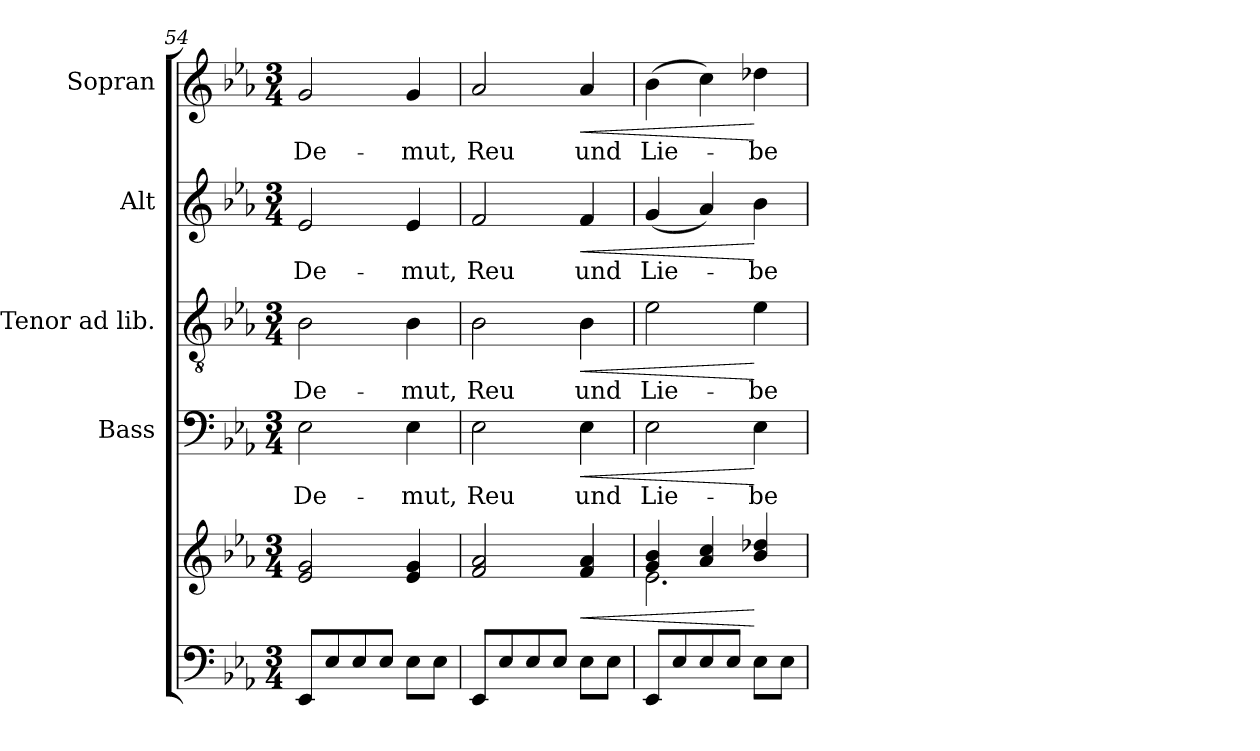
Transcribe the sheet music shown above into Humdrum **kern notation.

**kern	**kern	**dynam	**kern	**text	**dynam	**kern	**text	**dynam	**kern	**text	**dynam	**kern	**text	**dynam
*part5	*part5	*part5	*part4	*part4	*part4	*part3	*part3	*part3	*part2	*part2	*part2	*part1	*part1	*part1
*staff6	*staff5	*staff5/6	*staff4	*staff4	*staff4	*staff3	*staff3	*staff3	*staff2	*staff2	*staff2	*staff1	*staff1	*staff1
*	*	*	*I"Bass	*	*	*I"Tenor ad lib.	*	*	*I"Alt	*	*	*I"Sopran	*	*
*	*	*	*I'B.	*	*	*I'T.	*	*	*I'A.	*	*	*I'S.	*	*
*clefF4	*clefG2	*	*clefF4	*	*	*clefGv2	*	*	*clefG2	*	*	*clefG2	*	*
*k[b-e-a-]	*k[b-e-a-]	*	*k[b-e-a-]	*	*	*k[b-e-a-]	*	*	*k[b-e-a-]	*	*	*k[b-e-a-]	*	*
*E-:	*E-:	*	*E-:	*	*	*E-:	*	*	*E-:	*	*	*E-:	*	*
*M3/4	*M3/4	*	*M3/4	*	*	*M3/4	*	*	*M3/4	*	*	*M3/4	*	*
=54	=54	=54	=54	=54	=54	=54	=54	=54	=54	=54	=54	=54	=54	=54
!	!	!	!	!LO:LY:b	!	!	!LO:LY:b	!	!	!LO:LY:b	!	!	!LO:LY:b	!
8EE-/L	2e-/ 2g/	.	2E-\	De-	.	2B-\	De-	.	2e-/	De-	.	2g/	De-	.
8E-/	.	.	.	.	.	.	.	.	.	.	.	.	.	.
8E-/	.	.	.	.	.	.	.	.	.	.	.	.	.	.
8E-/J	.	.	.	.	.	.	.	.	.	.	.	.	.	.
!	!	!	!	!LO:LY:b	!	!	!LO:LY:b	!	!	!LO:LY:b	!	!	!LO:LY:b	!
8E-\L	4e-/ 4g/	.	4E-\	-mut,	.	4B-\	-mut,	.	4e-/	-mut,	.	4g/	-mut,	.
8E-\J	.	.	.	.	.	.	.	.	.	.	.	.	.	.
!!LO:LB:g=z
=55	=55	=55	=55	=55	=55	=55	=55	=55	=55	=55	=55	=55	=55	=55
!	!	!	!	!LO:LY:b	!	!	!LO:LY:b	!	!	!LO:LY:b	!	!	!LO:LY:b	!
8EE-/L	2f/ 2a-/	.	2E-\	Reu	.	2B-\	Reu	.	2f/	Reu	.	2a-/	Reu	.
8E-/	.	.	.	.	.	.	.	.	.	.	.	.	.	.
8E-/	.	.	.	.	.	.	.	.	.	.	.	.	.	.
8E-/J	.	.	.	.	.	.	.	.	.	.	.	.	.	.
!	!	!LO:HP:b	!	!LO:LY:b	!LO:HP:b	!	!LO:LY:b	!LO:HP:b	!	!LO:LY:b	!LO:HP:b	!	!LO:LY:b	!LO:HP:b
8E-\L	4f/ 4a-/	<	4E-\	und	<	4B-\	und	<	4f/	und	<	4a-/	und	<
8E-\J	.	.	.	.	.	.	.	.	.	.	.	.	.	.
=56	=56	=56	=56	=56	=56	=56	=56	=56	=56	=56	=56	=56	=56	=56
*	*^	*	*	*	*	*	*	*	*	*	*	*	*	*
!	!	!	!	!	!LO:LY:b	!	!	!LO:LY:b	!	!	!LO:LY:b	!	!	!LO:LY:b	!
8EE-/L	4g/ 4b-/	2.e-\	.	2E-\	Lie-	.	2e-\	Lie-	.	(<4g/	Lie-	.	(>4b-\	Lie-	.
8E-/	.	.	.	.	.	.	.	.	.	.	.	.	.	.	.
8E-/	4a-/ 4cc/	.	.	.	.	.	.	.	.	4a-/)	.	.	4cc\)	.	.
8E-/J	.	.	.	.	.	.	.	.	.	.	.	.	.	.	.
!	!	!	!	!	!LO:LY:b	!	!	!LO:LY:b	!	!	!LO:LY:b	!	!	!LO:LY:b	!
8E-\L	4b-/ 4dd-X/	.	[	4E-\	-be	[	4e-\	-be	[	4b-\	-be	[	4dd-X\	-be	[
8E-\J	.	.	.	.	.	.	.	.	.	.	.	.	.	.	.
*	*v	*v	*	*	*	*	*	*	*	*	*	*	*	*	*
=	=	=	=	=	=	=	=	=	=	=	=	=	=	=
*-	*-	*-	*-	*-	*-	*-	*-	*-	*-	*-	*-	*-	*-	*-
